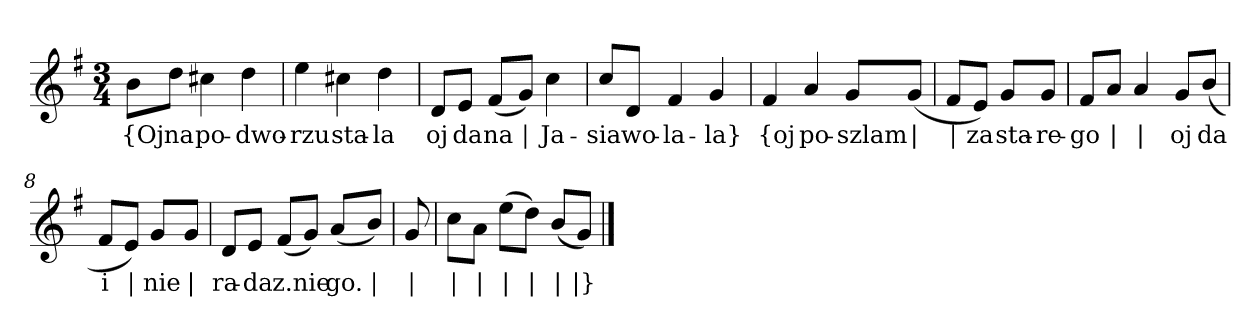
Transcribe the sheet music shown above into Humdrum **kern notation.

**kern	**text
*part1	*part1
*staff1	*staff1
*clefG2	*
*k[f#]	*
*G:	*
*M3/4	*
=	=
8b\L	{Oj
8dd\J	na
4cc#X	po-
4dd	-dwo-
=2	=2
4ee	-rzu
4cc#X	sta-
4dd	-la
=3	=3
8d/L	oj
8e/J	da
(8f#/L	na
8g/J)	|
4cc	Ja-
=4	=4
8cc/L	-sia
8d/J	wo-
4f#	-la-
4g	-la}
=5y	=5y
4f#	{oj
4a	po-
8g/L	-szlam
(8g/J	|
=6y	=6y
8f#/L	|
8e/J)	za
8g/L	sta-
8g/J	-re-
=7	=7
8f#/L	-go
8a/J	|
4a	|
8g/L	oj
(8b/J	da
=8y	=8y
8f#/L	i
8e/J)	|
8g/L	nie
8g/J	|
=9	=9
8d/L	ra-
8e/J	-da
(8f#/L	z.nie
8g/J)	--
(8a/L	-go.
8b/J)	|
=10y	=10y
8g	|
=11	=11
8cc\L	|
8a\J	|
(8ee\L	|
8dd\J)	|
(8b/L	|
8g/J)	|}
==	==
*-	*-
